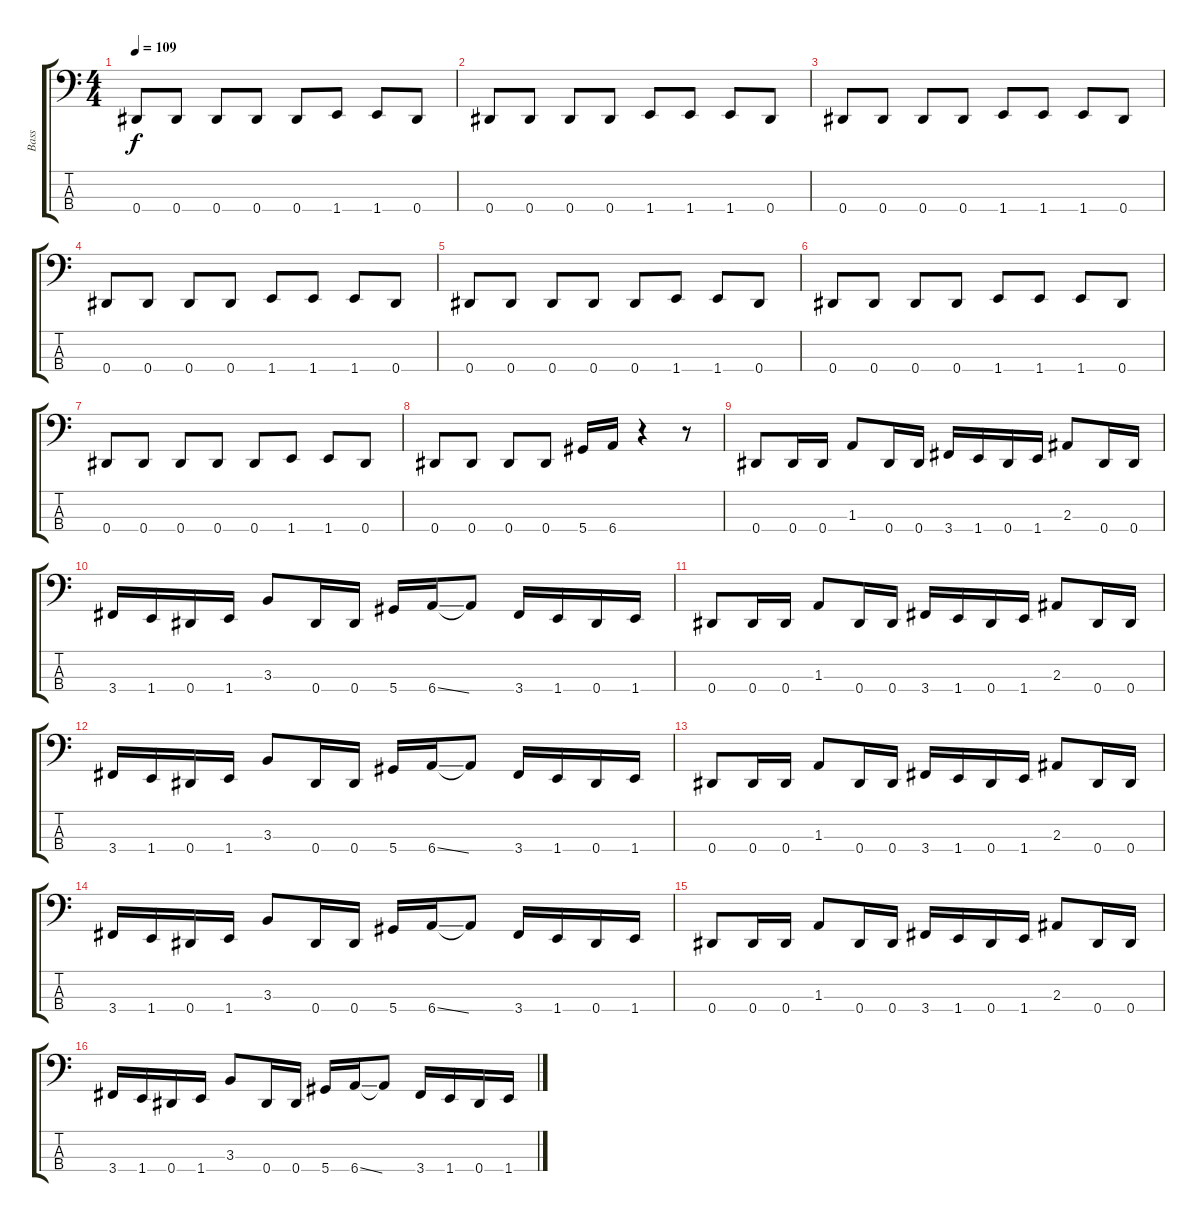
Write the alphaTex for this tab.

\track ("Bass" "Bass") {instrument electricbassfinger}
\staff {score tabs}
\tuning (Gb2 Db2 Ab1 Eb1) {hide}
\ts (4 4)
\tempo 109
\clef f4
\ks c
0.4.8{dy f} 0.4.8 0.4.8 0.4.8 0.4.8 1.4.8 1.4.8 0.4.8 |
0.4.8 0.4.8 0.4.8 0.4.8 1.4.8 1.4.8 1.4.8 0.4.8 |
0.4.8 0.4.8 0.4.8 0.4.8 1.4.8 1.4.8 1.4.8 0.4.8 |
0.4.8 0.4.8 0.4.8 0.4.8 1.4.8 1.4.8 1.4.8 0.4.8 |
0.4.8 0.4.8 0.4.8 0.4.8 0.4.8 1.4.8 1.4.8 0.4.8 |
0.4.8 0.4.8 0.4.8 0.4.8 1.4.8 1.4.8 1.4.8 0.4.8 |
0.4.8 0.4.8 0.4.8 0.4.8 0.4.8 1.4.8 1.4.8 0.4.8 |
0.4.8 0.4.8 0.4.8 0.4.8 5.4.16 6.4.16 r.4 r.8 |
0.4.8 0.4.16 0.4.16 1.3.8 0.4.16 0.4.16 3.4.16 1.4.16 0.4.16 1.4.16 2.3.8 0.4.16 0.4.16 |
3.4.16 1.4.16 0.4.16 1.4.16 3.3.8 0.4.16 0.4.16 5.4.16 6.4{ss}.16 6.4{t}.8 3.4.16 1.4.16 0.4.16 1.4.16 |
0.4.8 0.4.16 0.4.16 1.3.8 0.4.16 0.4.16 3.4.16 1.4.16 0.4.16 1.4.16 2.3.8 0.4.16 0.4.16 |
3.4.16 1.4.16 0.4.16 1.4.16 3.3.8 0.4.16 0.4.16 5.4.16 6.4{ss}.16 6.4{t}.8 3.4.16 1.4.16 0.4.16 1.4.16 |
0.4.8 0.4.16 0.4.16 1.3.8 0.4.16 0.4.16 3.4.16 1.4.16 0.4.16 1.4.16 2.3.8 0.4.16 0.4.16 |
3.4.16 1.4.16 0.4.16 1.4.16 3.3.8 0.4.16 0.4.16 5.4.16 6.4{ss}.16 6.4{t}.8 3.4.16 1.4.16 0.4.16 1.4.16 |
0.4.8 0.4.16 0.4.16 1.3.8 0.4.16 0.4.16 3.4.16 1.4.16 0.4.16 1.4.16 2.3.8 0.4.16 0.4.16 |
3.4.16 1.4.16 0.4.16 1.4.16 3.3.8 0.4.16 0.4.16 5.4.16 6.4{ss}.16 6.4{t}.8 3.4.16 1.4.16 0.4.16 1.4.16
